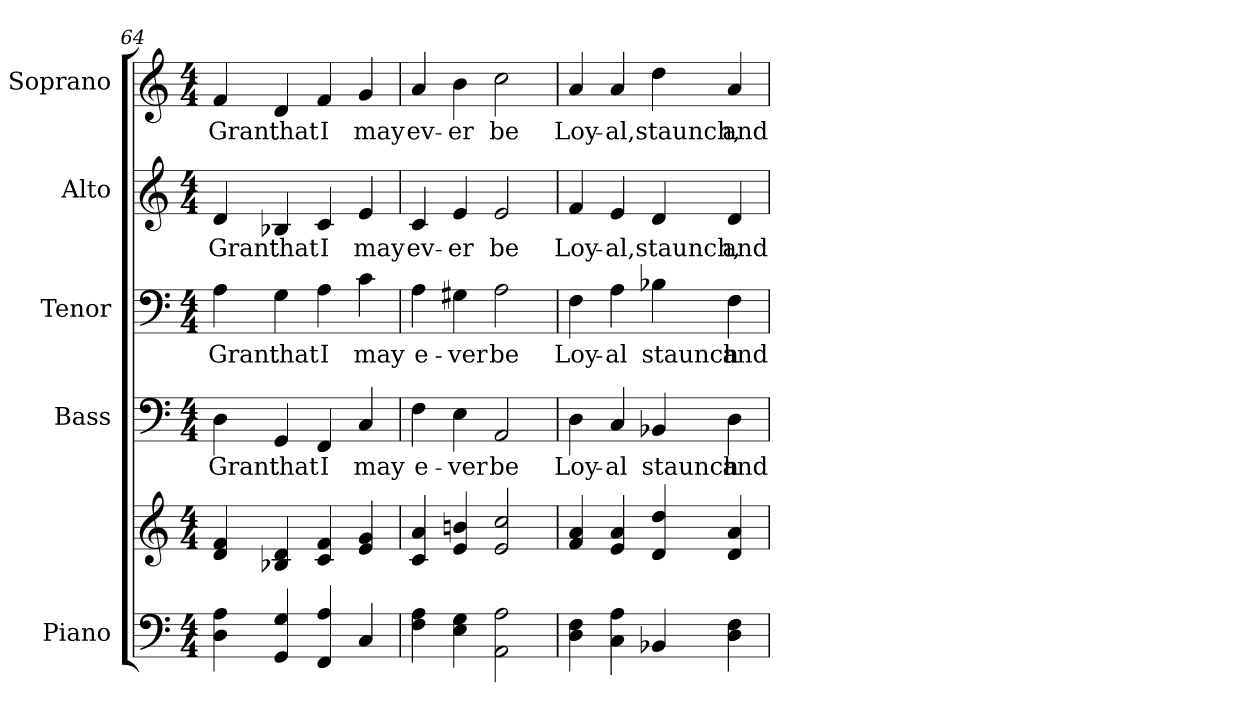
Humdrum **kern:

**kern	**kern	**kern	**text	**kern	**text	**kern	**text	**kern	**text
*part5	*part5	*part4	*part4	*part3	*part3	*part2	*part2	*part1	*part1
*staff6	*staff5	*staff4	*staff4	*staff3	*staff3	*staff2	*staff2	*staff1	*staff1
*I"Piano	*	*I"Bass	*	*I"Tenor	*	*I"Alto	*	*I"Soprano	*
*I'Pno.	*	*I'B.	*	*I'T.	*	*I'A.	*	*I'S.	*
!!LO:PB:g=z
*clefF4	*clefG2	*clefF4	*	*clefF4	*	*clefG2	*	*clefG2	*
*k[]	*k[]	*k[]	*	*k[]	*	*k[]	*	*k[]	*
*C:	*C:	*C:	*	*C:	*	*C:	*	*C:	*
*M4/4	*M4/4	*M4/4	*	*M4/4	*	*M4/4	*	*M4/4	*
=64	=64	=64	=64	=64	=64	=64	=64	=64	=64
!	!	!	!LO:LY:b:color=#000000	!	!	!	!	!	!
!	!	!	!	!	!LO:LY:b:color=#000000	!	!	!	!
!	!	!	!	!	!	!	!LO:LY:b:color=#000000	!	!
!	!	!	!	!	!	!	!	!	!LO:LY:b:color=#000000
4Di\ 4Ai	4di/ 4fi	4Di\	Grant	4Ai\	Grant	4di/	Grant	4fi/	Grant
!	!	!	!LO:LY:b:color=#000000	!	!	!	!	!	!
!	!	!	!	!	!LO:LY:b:color=#000000	!	!	!	!
!	!	!	!	!	!	!	!LO:LY:b:color=#000000	!	!
!	!	!	!	!	!	!	!	!	!LO:LY:b:color=#000000
4GGi/ 4Gi	4B-Xi/ 4di	4GGi/	that	4Gi\	that	4B-Xi/	that	4di/	that
!	!	!	!LO:LY:b:color=#000000	!	!	!	!	!	!
!	!	!	!	!	!LO:LY:b:color=#000000	!	!	!	!
!	!	!	!	!	!	!	!LO:LY:b:color=#000000	!	!
!	!	!	!	!	!	!	!	!	!LO:LY:b:color=#000000
4FFi/ 4Ai	4ci/ 4fi	4FFi/	I	4Ai\	I	4ci/	I	4fi/	I
!	!	!	!LO:LY:b:color=#000000	!	!	!	!	!	!
!	!	!	!	!	!LO:LY:b:color=#000000	!	!	!	!
!	!	!	!	!	!	!	!LO:LY:b:color=#000000	!	!
!	!	!	!	!	!	!	!	!	!LO:LY:b:color=#000000
4Ci/	4ei/ 4gi	4Ci/	may	4ci\	may	4ei/	may	4gi/	may
=65	=65	=65	=65	=65	=65	=65	=65	=65	=65
!	!	!	!LO:LY:b:color=#000000	!	!	!	!	!	!
!	!	!	!	!	!LO:LY:b:color=#000000	!	!	!	!
!	!	!	!	!	!	!	!LO:LY:b:color=#000000	!	!
!	!	!	!	!	!	!	!	!	!LO:LY:b:color=#000000
4Fi\ 4Ai	4ci/ 4ai	4Fi\	e-	4Ai\	e-	4ci/	ev-	4ai/	ev-
!	!	!	!LO:LY:b:color=#000000	!	!	!	!	!	!
!	!	!	!	!	!LO:LY:b:color=#000000	!	!	!	!
!	!	!	!	!	!	!	!LO:LY:b:color=#000000	!	!
!	!	!	!	!	!	!	!	!	!LO:LY:b:color=#000000
4Ei\ 4Gi	4ei/ 4bni	4Ei\	-ver	4G#Xi\	-ver	4ei/	-er	4bi\	-er
!	!	!	!LO:LY:b:color=#000000	!	!	!	!	!	!
!	!	!	!	!	!LO:LY:b:color=#000000	!	!	!	!
!	!	!	!	!	!	!	!LO:LY:b:color=#000000	!	!
!	!	!	!	!	!	!	!	!	!LO:LY:b:color=#000000
2AAi\ 2Ai	2ei/ 2cci	2AAi/	be	2Ai\	be	2ei/	be	2cci\	be
=66	=66	=66	=66	=66	=66	=66	=66	=66	=66
!	!	!	!LO:LY:b:color=#000000	!	!	!	!	!	!
!	!	!	!	!	!LO:LY:b:color=#000000	!	!	!	!
!	!	!	!	!	!	!	!LO:LY:b:color=#000000	!	!
!	!	!	!	!	!	!	!	!	!LO:LY:b:color=#000000
4Di\ 4Fi	4fi/ 4ai	4Di\	Loy-	4Fi\	Loy-	4fi/	Loy-	4ai/	Loy-
!	!	!	!LO:LY:b:color=#000000	!	!	!	!	!	!
!	!	!	!	!	!LO:LY:b:color=#000000	!	!	!	!
!	!	!	!	!	!	!	!LO:LY:b:color=#000000	!	!
!	!	!	!	!	!	!	!	!	!LO:LY:b:color=#000000
4Ci\ 4Ai	4ei/ 4ai	4Ci/	-al	4Ai\	-al	4ei/	-al,	4ai/	-al,
!	!	!	!LO:LY:b:color=#000000	!	!	!	!	!	!
!	!	!	!	!	!LO:LY:b:color=#000000	!	!	!	!
!	!	!	!	!	!	!	!LO:LY:b:color=#000000	!	!
!	!	!	!	!	!	!	!	!	!LO:LY:b:color=#000000
4BB-Xi/	4di/ 4ddi	4BB-Xi/	staunch	4B-Xi\	staunch	4di/	staunch,	4ddi\	staunch,
!	!	!	!LO:LY:b:color=#000000	!	!	!	!	!	!
!	!	!	!	!	!LO:LY:b:color=#000000	!	!	!	!
!	!	!	!	!	!	!	!LO:LY:b:color=#000000	!	!
!	!	!	!	!	!	!	!	!	!LO:LY:b:color=#000000
4Di\ 4Fi	4di/ 4ai	4Di\	and	4Fi\	and	4di/	and	4ai/	and
=	=	=	=	=	=	=	=	=	=
*-	*-	*-	*-	*-	*-	*-	*-	*-	*-
